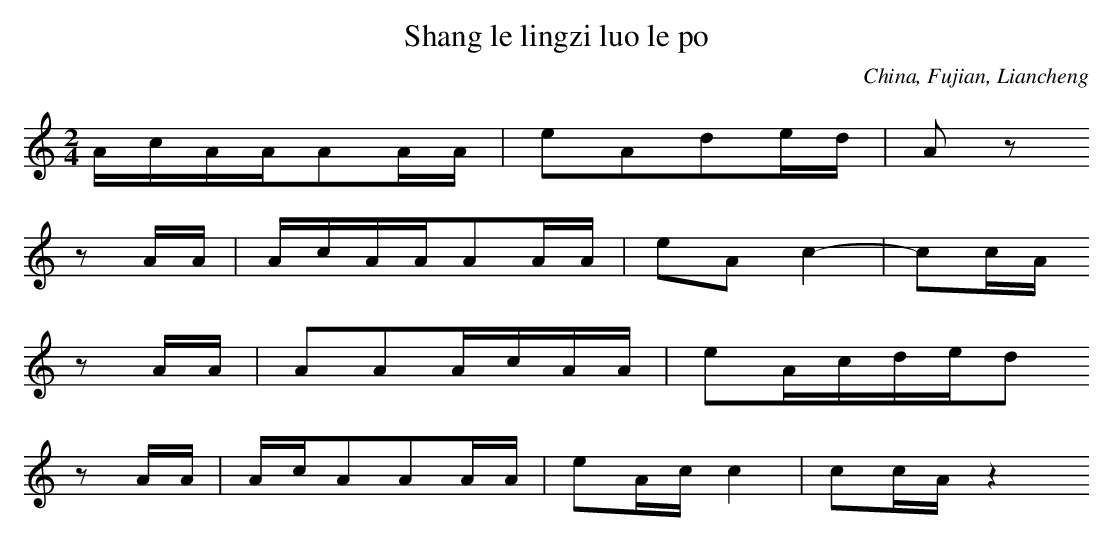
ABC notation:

X:1
T: Shang le lingzi luo le po
O: China, Fujian, Liancheng
M: 2/4
L: 1/16
K: C
AcAAA2AA | e2A2d2ed | A2z2
z2AA | AcAAA2AA | e2A2c4- | c2cA
z2AA | A2A2AcAA | e2Acded2
z2AA | AcA2A2AA | e2Acc4 | c2cAz4
